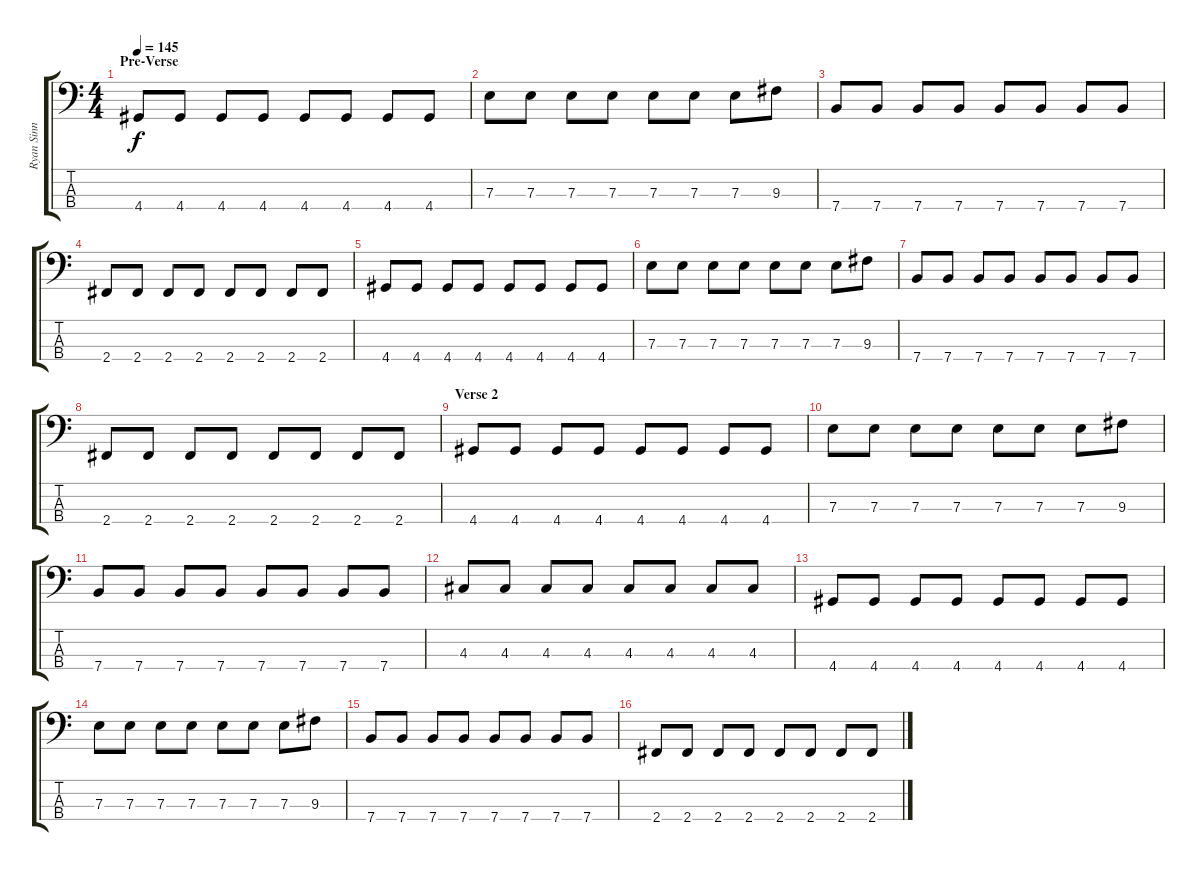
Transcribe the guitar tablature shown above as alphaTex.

\track ("Ryan Sinn (Bass)" "Ryan Sinn ") {instrument electricbassfinger}
\staff {score tabs}
\tuning (G2 D2 A1 E1) {hide}
\ts (4 4)
\section ("" "Pre-Verse")
\tempo 145
\clef f4
\ks c
4.4.8{dy f} 4.4.8 4.4.8 4.4.8 4.4.8 4.4.8 4.4.8 4.4.8 |
7.3.8 7.3.8 7.3.8 7.3.8 7.3.8 7.3.8 7.3.8 9.3.8 |
7.4.8 7.4.8 7.4.8 7.4.8 7.4.8 7.4.8 7.4.8 7.4.8 |
2.4.8 2.4.8 2.4.8 2.4.8 2.4.8 2.4.8 2.4.8 2.4.8 |
4.4.8 4.4.8 4.4.8 4.4.8 4.4.8 4.4.8 4.4.8 4.4.8 |
7.3.8 7.3.8 7.3.8 7.3.8 7.3.8 7.3.8 7.3.8 9.3.8 |
7.4.8 7.4.8 7.4.8 7.4.8 7.4.8 7.4.8 7.4.8 7.4.8 |
2.4.8 2.4.8 2.4.8 2.4.8 2.4.8 2.4.8 2.4.8 2.4.8 |
\section ("" "Verse 2")
4.4.8 4.4.8 4.4.8 4.4.8 4.4.8 4.4.8 4.4.8 4.4.8 |
7.3.8 7.3.8 7.3.8 7.3.8 7.3.8 7.3.8 7.3.8 9.3.8 |
7.4.8 7.4.8 7.4.8 7.4.8 7.4.8 7.4.8 7.4.8 7.4.8 |
4.3.8 4.3.8 4.3.8 4.3.8 4.3.8 4.3.8 4.3.8 4.3.8 |
4.4.8 4.4.8 4.4.8 4.4.8 4.4.8 4.4.8 4.4.8 4.4.8 |
7.3.8 7.3.8 7.3.8 7.3.8 7.3.8 7.3.8 7.3.8 9.3.8 |
7.4.8 7.4.8 7.4.8 7.4.8 7.4.8 7.4.8 7.4.8 7.4.8 |
2.4.8 2.4.8 2.4.8 2.4.8 2.4.8 2.4.8 2.4.8 2.4.8
